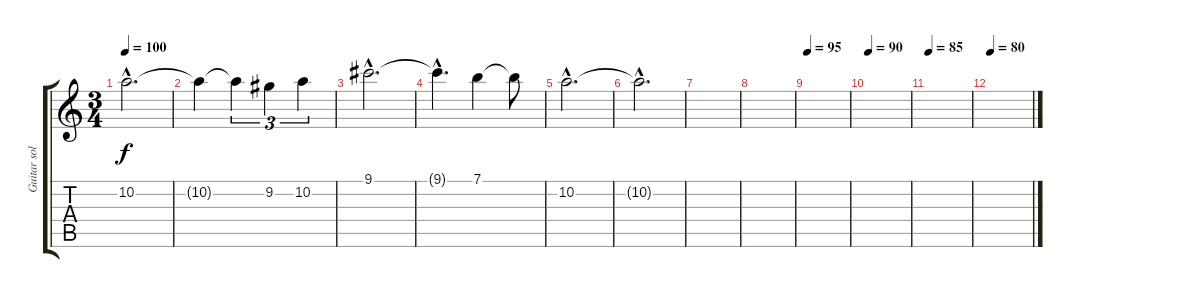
\track ("Guitar solo" "Guitar sol") {instrument acousticguitarnylon}
\staff {score tabs}
\tuning (E4 B3 G3 D3 A2 E2) {hide}
\ts (3 4)
\tempo 100
\clef g2
\ks c
10.2{hac}.2{d dy f} |
10.2{t}.4 10.2{t}.4{tu (3 2)} 9.2.4{tu (3 2)} 10.2.4{tu (3 2)} |
9.1{hac}.2{d} |
9.1{hac t}.4{d} 7.1.4 7.1{t}.8 |
10.2{hac}.2{d} |
10.2{hac t}.2{d} |
|
|
\tempo 95
|
\tempo 90
|
\tempo 85
|
\tempo 80
